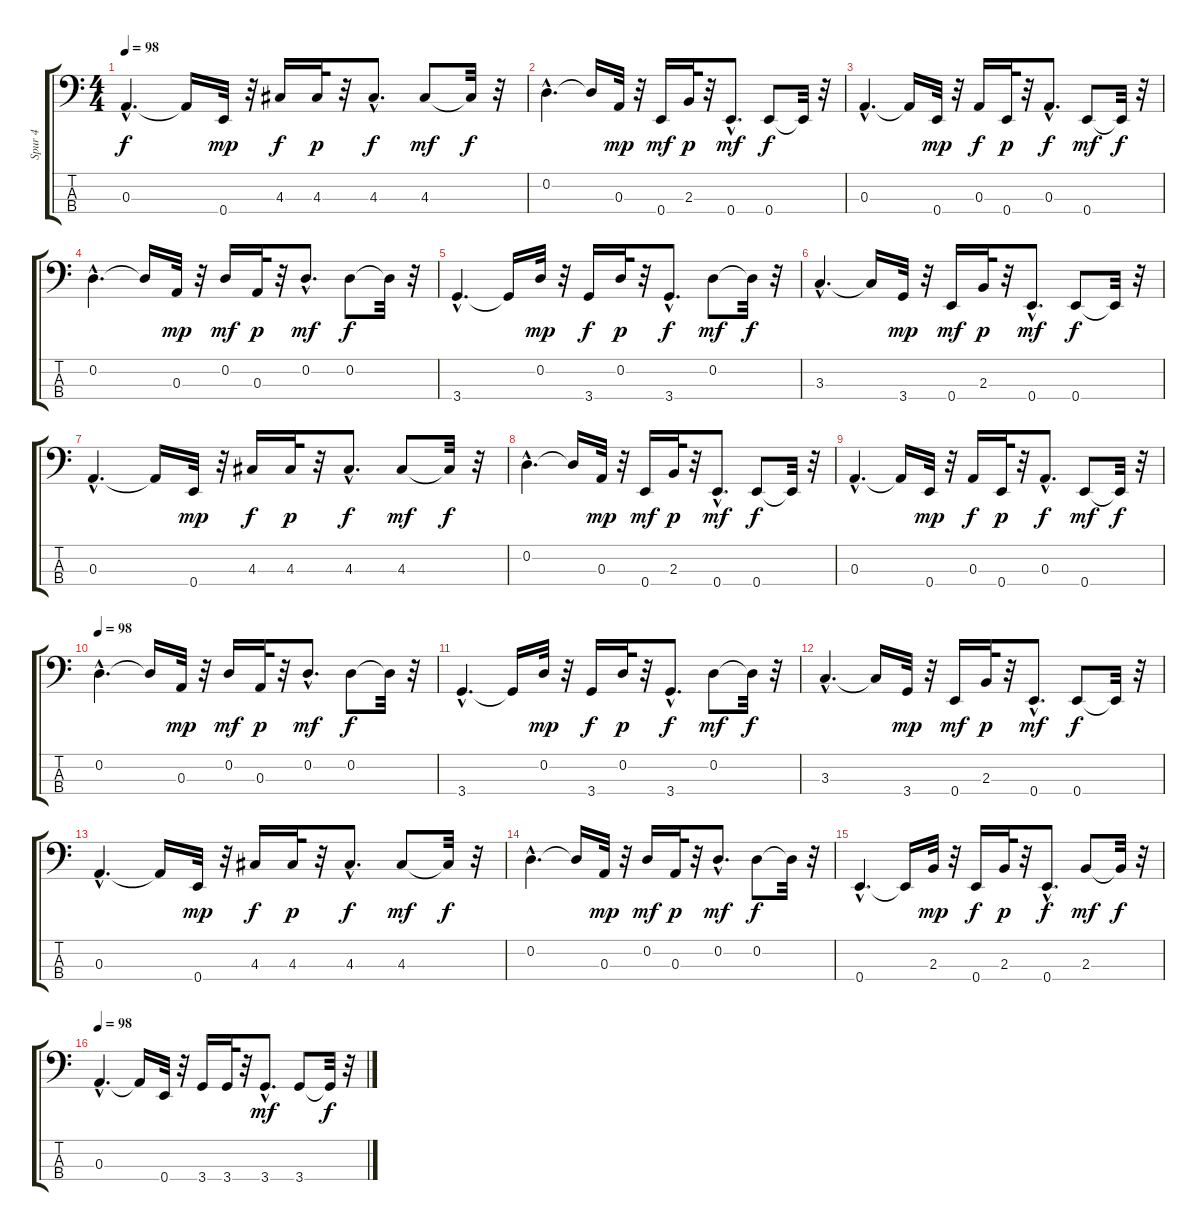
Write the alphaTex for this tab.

\track ("Spur 4" "Spur 4") {instrument electricbassfinger}
\staff {score tabs}
\tuning (G2 D2 A1 E1) {hide}
\ts (4 4)
\tempo 98
\clef f4
\ks c
0.3{hac}.4{d dy f} 0.3{t}.16 0.4.32{dy mp} r.32 4.3.16{dy f} 4.3.32{dy p} r.32 4.3{hac}.8{d dy f} 4.3.8{dy mf} 4.3{t}.32{dy f} r.32 |
0.2{hac}.4{d} 0.2{t}.16 0.3.32{dy mp} r.32 0.4.16{dy mf} 2.3.32{dy p} r.32 0.4{hac}.8{d dy mf} 0.4.8{dy f} 0.4{t}.32 r.32 |
0.3{hac}.4{d} 0.3{t}.16 0.4.32{dy mp} r.32 0.3.16{dy f} 0.4.32{dy p} r.32 0.3{hac}.8{d dy f} 0.4.8{dy mf} 0.4{t}.32{dy f} r.32 |
0.2{hac}.4{d} 0.2{t}.16 0.3.32{dy mp} r.32 0.2.16{dy mf} 0.3.32{dy p} r.32 0.2{hac}.8{d dy mf} 0.2.8{dy f} 0.2{t}.32 r.32 |
3.4{hac}.4{d} 3.4{t}.16 0.2.32{dy mp} r.32 3.4.16{dy f} 0.2.32{dy p} r.32 3.4{hac}.8{d dy f} 0.2.8{dy mf} 0.2{t}.32{dy f} r.32 |
3.3{hac}.4{d} 3.3{t}.16 3.4.32{dy mp} r.32 0.4.16{dy mf} 2.3.32{dy p} r.32 0.4{hac}.8{d dy mf} 0.4.8{dy f} 0.4{t}.32 r.32 |
0.3{hac}.4{d} 0.3{t}.16 0.4.32{dy mp} r.32 4.3.16{dy f} 4.3.32{dy p} r.32 4.3{hac}.8{d dy f} 4.3.8{dy mf} 4.3{t}.32{dy f} r.32 |
0.2{hac}.4{d} 0.2{t}.16 0.3.32{dy mp} r.32 0.4.16{dy mf} 2.3.32{dy p} r.32 0.4{hac}.8{d dy mf} 0.4.8{dy f} 0.4{t}.32 r.32 |
0.3{hac}.4{d} 0.3{t}.16 0.4.32{dy mp} r.32 0.3.16{dy f} 0.4.32{dy p} r.32 0.3{hac}.8{d dy f} 0.4.8{dy mf} 0.4{t}.32{dy f} r.32 |
\tempo 98
0.2{hac}.4{d} 0.2{t}.16 0.3.32{dy mp} r.32 0.2.16{dy mf} 0.3.32{dy p} r.32 0.2{hac}.8{d dy mf} 0.2.8{dy f} 0.2{t}.32 r.32 |
3.4{hac}.4{d} 3.4{t}.16 0.2.32{dy mp} r.32 3.4.16{dy f} 0.2.32{dy p} r.32 3.4{hac}.8{d dy f} 0.2.8{dy mf} 0.2{t}.32{dy f} r.32 |
3.3{hac}.4{d} 3.3{t}.16 3.4.32{dy mp} r.32 0.4.16{dy mf} 2.3.32{dy p} r.32 0.4{hac}.8{d dy mf} 0.4.8{dy f} 0.4{t}.32 r.32 |
0.3{hac}.4{d} 0.3{t}.16 0.4.32{dy mp} r.32 4.3.16{dy f} 4.3.32{dy p} r.32 4.3{hac}.8{d dy f} 4.3.8{dy mf} 4.3{t}.32{dy f} r.32 |
0.2{hac}.4{d} 0.2{t}.16 0.3.32{dy mp} r.32 0.2.16{dy mf} 0.3.32{dy p} r.32 0.2{hac}.8{d dy mf} 0.2.8{dy f} 0.2{t}.32 r.32 |
0.4{hac}.4{d} 0.4{t}.16 2.3.32{dy mp} r.32 0.4.16{dy f} 2.3.32{dy p} r.32 0.4{hac}.8{d dy f} 2.3.8{dy mf} 2.3{t}.32{dy f} r.32 |
\tempo 98
0.3{hac}.4{d} 0.3{t}.16 0.4.32 r.32 3.4.16 3.4.32 r.32 3.4{hac}.8{d dy mf} 3.4.8 3.4{t}.32{dy f} r.32
